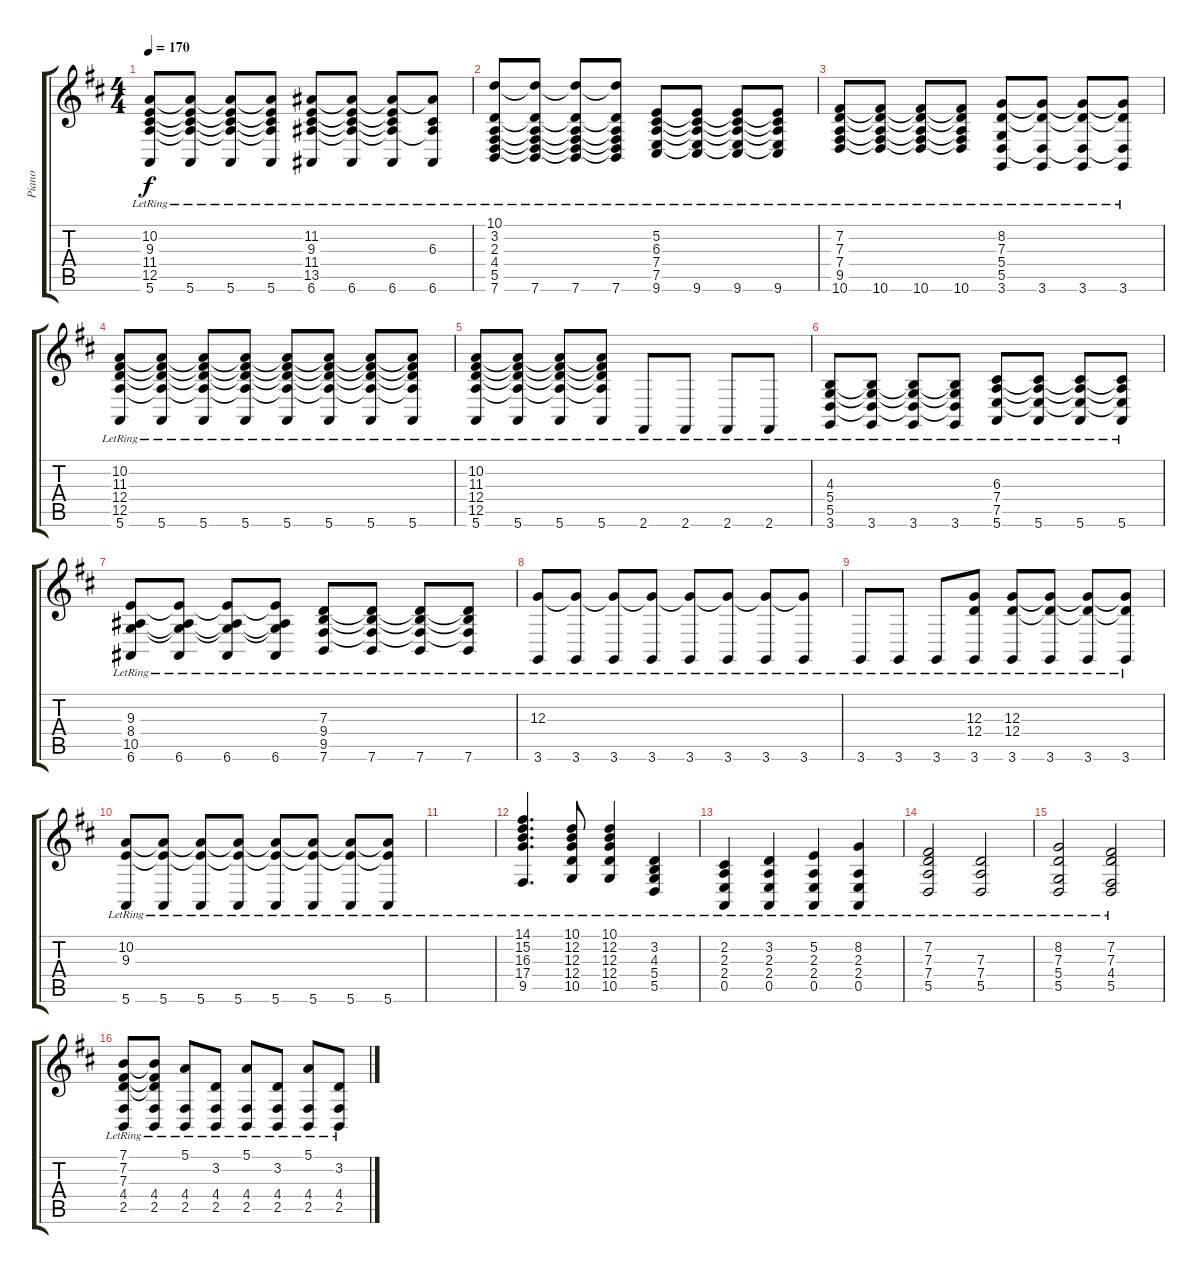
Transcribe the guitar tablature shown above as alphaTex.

\track ("Piano" "Piano") {instrument acousticgrandpiano}
\staff {score tabs}
\tuning (E4 B3 G3 D3 A2 E2) {hide}
\ts (4 4)
\tempo 170
\clef g2
\ks d
(10.2{lr} 9.3{lr} 11.4{lr} 12.5{lr} 5.6{lr}).8{dy f} (10.2{t} 9.3{t} 11.4{t} 12.5{t} 5.6{lr}).8 (10.2{t} 9.3{t} 11.4{t} 12.5{t} 5.6{lr}).8 (10.2{t} 9.3{t} 11.4{t} 12.5{t} 5.6{lr}).8 (11.2{lr} 9.3{lr} 11.4{lr} 13.5{lr} 6.6{lr}).8 (11.2{t} 9.3{t} 11.4{t} 13.5{t} 6.6{lr}).8 (11.2{t} 9.3{t} 11.4{t} 13.5{t} 6.6{lr}).8 (11.2{t} 6.3{lr} 13.5{t} 6.6{lr}).8 |
(10.1{lr} 3.2{lr} 2.3{lr} 4.4{lr} 5.5{lr} 7.6{lr}).8 (10.1{t} 3.2{t} 2.3{t} 4.4{t} 5.5{t} 7.6{lr}).8 (10.1{t} 3.2{t} 2.3{t} 4.4{t} 5.5{t} 7.6{lr}).8 (10.1{t} 3.2{t} 2.3{t} 4.4{t} 5.5{t} 7.6{lr}).8 (5.2{lr} 6.3{lr} 7.4{lr} 7.5{lr} 9.6{lr}).8 (5.2{t} 6.3{t} 7.4{t} 7.5{t} 9.6{lr}).8 (5.2{t} 6.3{t} 7.4{t} 7.5{t} 9.6{lr}).8 (5.2{t} 6.3{t} 7.4{t} 7.5{t} 9.6{lr}).8 |
(7.2{lr} 7.3{lr} 7.4{lr} 9.5{lr} 10.6{lr}).8 (7.2{t} 7.3{t} 7.4{t} 9.5{t} 10.6{lr}).8 (7.2{t} 7.3{t} 7.4{t} 9.5{t} 10.6{lr}).8 (7.2{t} 7.3{t} 7.4{t} 9.5{t} 10.6{lr}).8 (8.2{lr} 7.3{lr} 5.4{lr} 5.5{lr} 3.6{lr}).8 (8.2{t} 7.3{t} 5.5{t} 3.6{lr}).8 (8.2{t} 7.3{t} 5.5{t} 3.6{lr}).8 (8.2{t} 7.3{t} 5.5{t} 3.6{lr}).8 |
(10.2{lr} 11.3{lr} 12.4{lr} 12.5{lr} 5.6{lr}).8 (10.2{t} 11.3{t} 12.4{t} 12.5{t} 5.6{lr}).8 (10.2{t} 11.3{t} 12.4{t} 12.5{t} 5.6{lr}).8 (10.2{t} 11.3{t} 12.4{t} 12.5{t} 5.6{lr}).8 (10.2{t} 11.3{t} 12.4{t} 12.5{t} 5.6{lr}).8 (10.2{t} 11.3{t} 12.4{t} 12.5{t} 5.6{lr}).8 (10.2{t} 11.3{t} 12.4{t} 12.5{t} 5.6{lr}).8 (10.2{t} 11.3{t} 12.4{t} 12.5{t} 5.6{lr}).8 |
(10.2{lr} 11.3{lr} 12.4{lr} 12.5{lr} 5.6{lr}).8 (10.2{t} 11.3{t} 12.4{t} 12.5{t} 5.6{lr}).8 (10.2{t} 11.3{t} 12.4{t} 12.5{t} 5.6{lr}).8 (10.2{t} 11.3{t} 12.4{t} 12.5{t} 5.6{lr}).8 2.6{lr}.8 2.6{lr}.8 2.6{lr}.8 2.6{lr}.8 |
(4.3{lr} 5.4{lr} 5.5{lr} 3.6{lr}).8 (4.3{t} 5.4{t} 5.5{t} 3.6{lr}).8 (4.3{t} 5.4{t} 5.5{t} 3.6{lr}).8 (4.3{t} 5.4{t} 5.5{t} 3.6{lr}).8 (6.3{lr} 7.4{lr} 7.5{lr} 5.6{lr}).8 (6.3{t} 7.4{t} 7.5{t} 5.6{lr}).8 (6.3{t} 7.4{t} 7.5{t} 5.6{lr}).8 (6.3{t} 7.4{t} 7.5{t} 5.6{lr}).8 |
(9.3{lr} 8.4{lr} 10.5{lr} 6.6{lr}).8 (9.3{t} 8.4{t} 10.5{t} 6.6{lr}).8 (9.3{t} 8.4{t} 10.5{t} 6.6{lr}).8 (9.3{t} 8.4{t} 10.5{t} 6.6{lr}).8 (7.3{lr} 9.4{lr} 9.5{lr} 7.6{lr}).8 (7.3{t} 9.4{t} 9.5{t} 7.6{lr}).8 (7.3{t} 9.4{t} 9.5{t} 7.6{lr}).8 (7.3{t} 9.4{t} 9.5{t} 7.6{lr}).8 |
(12.3{lr} 3.6{lr}).8 (12.3{t} 3.6{lr}).8 (12.3{t} 3.6{lr}).8 (12.3{t} 3.6{lr}).8 (12.3{t} 3.6{lr}).8 (12.3{t} 3.6{lr}).8 (12.3{t} 3.6{lr}).8 (12.3{t} 3.6{lr}).8 |
3.6{lr}.8 3.6{lr}.8 3.6{lr}.8 (12.3{lr} 12.4{lr} 3.6{lr}).8 (12.3{lr} 12.4{lr} 3.6{lr}).8 (12.3{t} 12.4{t} 3.6{lr}).8 (12.3{t} 12.4{t} 3.6{lr}).8 (12.3{t} 12.4{t} 3.6{lr}).8 |
(10.2{lr} 9.3{lr} 5.6{lr}).8 (10.2{t} 9.3{t} 5.6{lr}).8 (10.2{t} 9.3{t} 5.6{lr}).8 (10.2{t} 9.3{t} 5.6{lr}).8 (10.2{t} 9.3{t} 5.6{lr}).8 (10.2{t} 9.3{t} 5.6{lr}).8 (10.2{t} 9.3{t} 5.6{lr}).8 (10.2{t} 9.3{t} 5.6{lr}).8 |
|
(14.1{lr} 15.2{lr} 16.3{lr} 17.4{lr} 9.5{lr}).4{d} (10.1{lr} 12.2{lr} 12.3{lr} 12.4{lr} 10.5{lr}).8 (10.1{lr} 12.2{lr} 12.3{lr} 12.4{lr} 10.5{lr}).4 (3.2{lr} 4.3{lr} 5.4{lr} 5.5{lr}).4 |
(2.2{lr} 2.3{lr} 2.4{lr} 0.5{lr}).4 (3.2{lr} 2.3{lr} 2.4{lr} 0.5{lr}).4 (5.2{lr} 2.3{lr} 2.4{lr} 0.5{lr}).4 (8.2{lr} 2.3{lr} 2.4{lr} 0.5{lr}).4 |
(7.2{lr} 7.3{lr} 7.4{lr} 5.5{lr}).2 (7.3{lr} 7.4{lr} 5.5{lr}).2 |
(8.2{lr} 7.3{lr} 5.4{lr} 5.5{lr}).2 (7.2{lr} 7.3{lr} 4.4{lr} 5.5{lr}).2 |
(7.1{lr} 7.2{lr} 7.3{lr} 4.4{lr} 2.5{lr}).8 (7.1{t} 7.2{t} 7.3{t} 4.4{lr} 2.5{lr}).8 (5.1{lr} 4.4{lr} 2.5{lr}).8 (3.2{lr} 4.4{lr} 2.5{lr}).8 (5.1{lr} 4.4{lr} 2.5{lr}).8 (3.2{lr} 4.4{lr} 2.5{lr}).8 (5.1{lr} 4.4{lr} 2.5{lr}).8 (3.2{lr} 4.4{lr} 2.5{lr}).8
